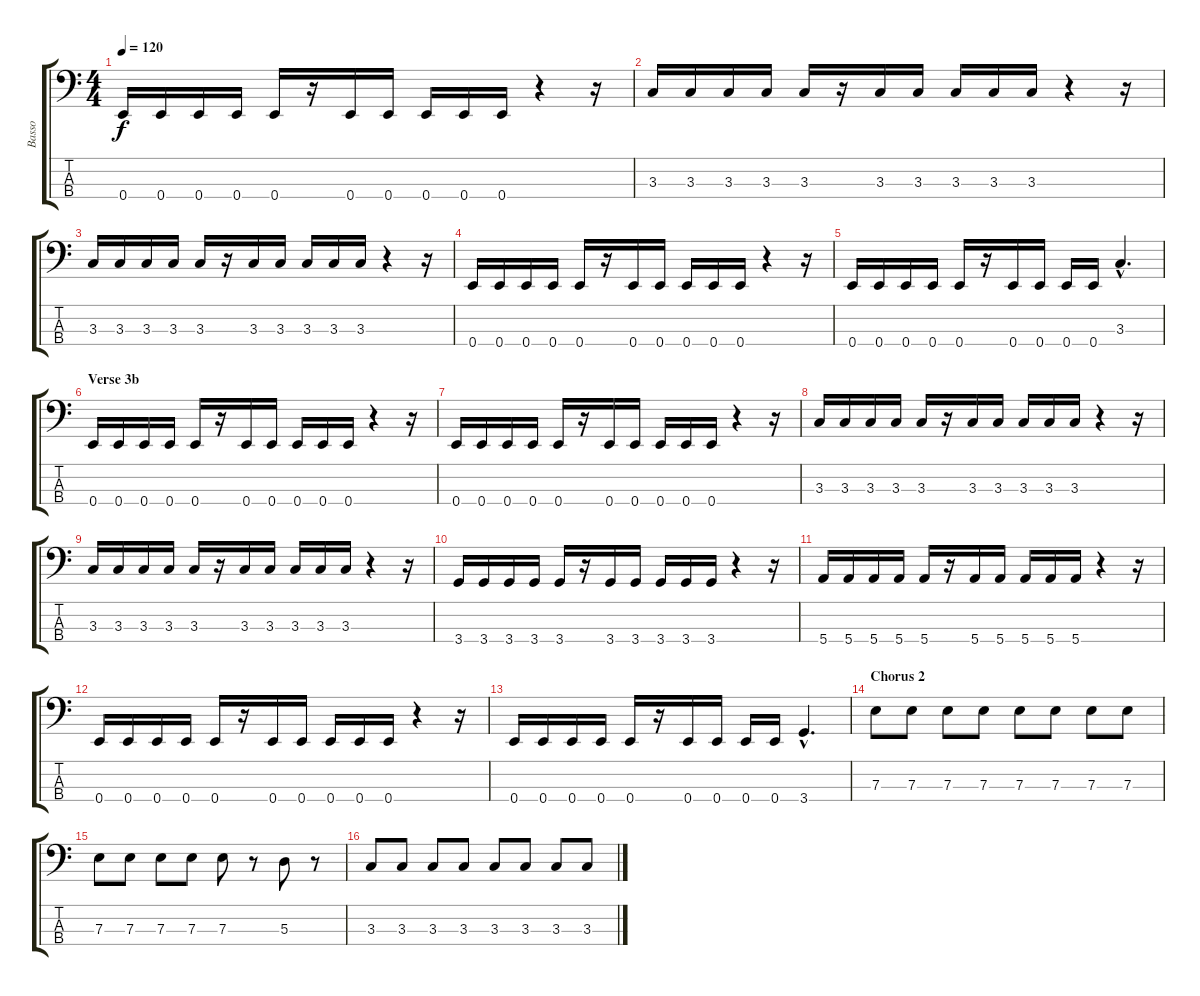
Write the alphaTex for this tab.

\track ("Basso" "Basso") {instrument electricbassfinger}
\staff {score tabs}
\tuning (G2 D2 A1 E1) {hide}
\ts (4 4)
\tempo 120
\clef f4
\ks c
0.4.16{dy f} 0.4.16 0.4.16 0.4.16 0.4.16 r.16 0.4.16 0.4.16 0.4.16 0.4.16 0.4.16 r.4 r.16 |
3.3.16 3.3.16 3.3.16 3.3.16 3.3.16 r.16 3.3.16 3.3.16 3.3.16 3.3.16 3.3.16 r.4 r.16 |
3.3.16 3.3.16 3.3.16 3.3.16 3.3.16 r.16 3.3.16 3.3.16 3.3.16 3.3.16 3.3.16 r.4 r.16 |
0.4.16 0.4.16 0.4.16 0.4.16 0.4.16 r.16 0.4.16 0.4.16 0.4.16 0.4.16 0.4.16 r.4 r.16 |
0.4.16 0.4.16 0.4.16 0.4.16 0.4.16 r.16 0.4.16 0.4.16 0.4.16 0.4.16 3.3{hac}.4{d} |
\section ("" "Verse 3b")
0.4.16 0.4.16 0.4.16 0.4.16 0.4.16 r.16 0.4.16 0.4.16 0.4.16 0.4.16 0.4.16 r.4 r.16 |
0.4.16 0.4.16 0.4.16 0.4.16 0.4.16 r.16 0.4.16 0.4.16 0.4.16 0.4.16 0.4.16 r.4 r.16 |
3.3.16 3.3.16 3.3.16 3.3.16 3.3.16 r.16 3.3.16 3.3.16 3.3.16 3.3.16 3.3.16 r.4 r.16 |
3.3.16 3.3.16 3.3.16 3.3.16 3.3.16 r.16 3.3.16 3.3.16 3.3.16 3.3.16 3.3.16 r.4 r.16 |
3.4.16 3.4.16 3.4.16 3.4.16 3.4.16 r.16 3.4.16 3.4.16 3.4.16 3.4.16 3.4.16 r.4 r.16 |
5.4.16 5.4.16 5.4.16 5.4.16 5.4.16 r.16 5.4.16 5.4.16 5.4.16 5.4.16 5.4.16 r.4 r.16 |
0.4.16 0.4.16 0.4.16 0.4.16 0.4.16 r.16 0.4.16 0.4.16 0.4.16 0.4.16 0.4.16 r.4 r.16 |
0.4.16 0.4.16 0.4.16 0.4.16 0.4.16 r.16 0.4.16 0.4.16 0.4.16 0.4.16 3.4{hac}.4{d} |
\section ("" "Chorus 2")
7.3.8 7.3.8 7.3.8 7.3.8 7.3.8 7.3.8 7.3.8 7.3.8 |
7.3.8 7.3.8 7.3.8 7.3.8 7.3.8 r.8 5.3.8 r.8 |
3.3.8 3.3.8 3.3.8 3.3.8 3.3.8 3.3.8 3.3.8 3.3.8
